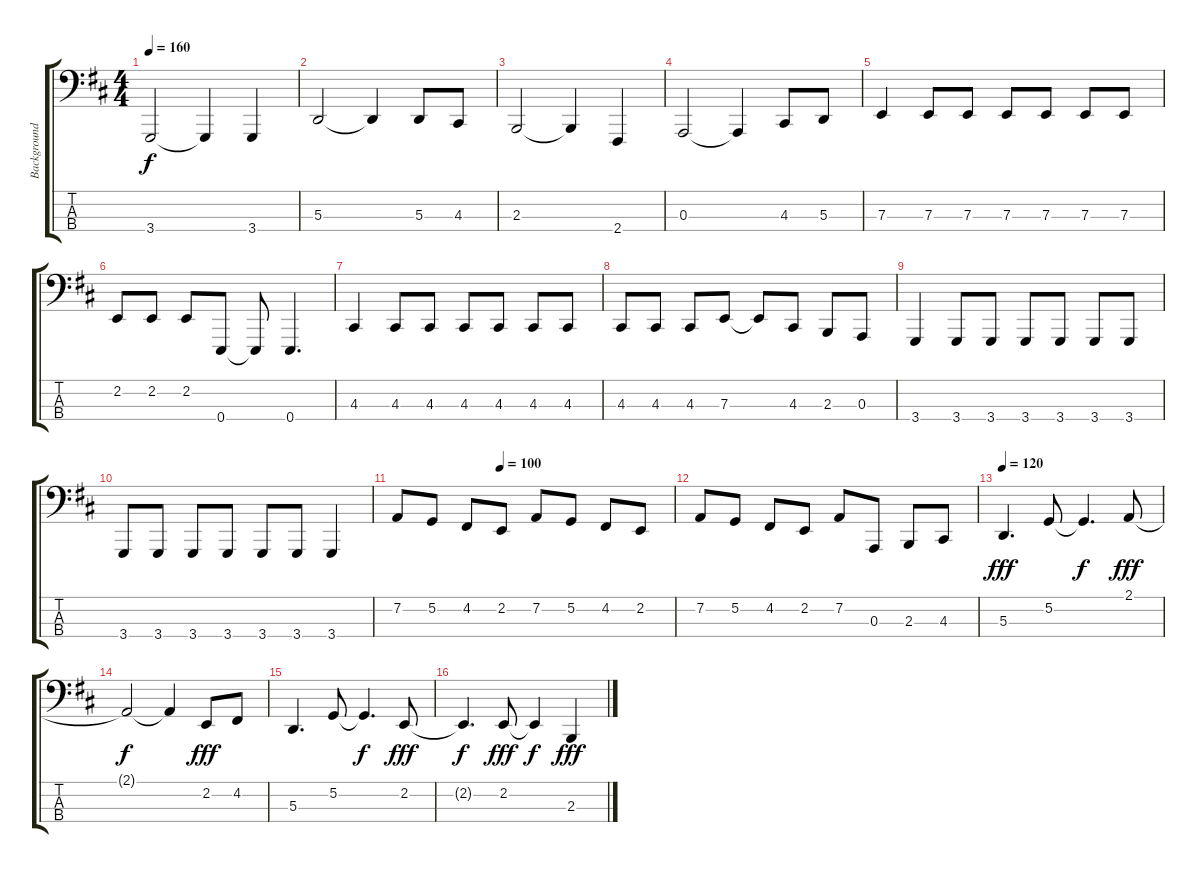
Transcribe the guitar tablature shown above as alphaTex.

\track ("Background Piano" "Background") {instrument acousticgrandpiano}
\staff {score tabs}
\tuning (G2 D2 A1 E1) {hide}
\ts (4 4)
\tempo 160
\clef f4
\ks d
3.4.2{dy f} 3.4{t}.4 3.4.4 |
5.3.2 5.3{t}.4 5.3.8 4.3.8 |
2.3.2 2.3{t}.4 2.4.4 |
0.3.2 0.3{t}.4 4.3.8 5.3.8 |
7.3.4 7.3.8 7.3.8 7.3.8 7.3.8 7.3.8 7.3.8 |
2.2.8 2.2.8 2.2.8 0.4.8 0.4{t}.8 0.4.4{d} |
4.3.4 4.3.8 4.3.8 4.3.8 4.3.8 4.3.8 4.3.8 |
4.3.8 4.3.8 4.3.8 7.3.8 7.3{t}.8 4.3.8 2.3.8 0.3.8 |
3.4.4 3.4.8 3.4.8 3.4.8 3.4.8 3.4.8 3.4.8 |
3.4.8 3.4.8 3.4.8 3.4.8 3.4.8 3.4.8 3.4.4 |
\tempo (100 0.375)
7.2.8 5.2.8 4.2.8 2.2.8 7.2.8 5.2.8 4.2.8 2.2.8 |
7.2.8 5.2.8 4.2.8 2.2.8 7.2.8 0.3.8 2.3.8 4.3.8 |
\tempo 120
5.3.4{d dy fff} 5.2.8 5.2{t}.4{d dy f} 2.1.8{dy fff} |
2.1{t}.2{dy f} 2.1{t}.4 2.2.8{dy fff} 4.2.8 |
5.3.4{d} 5.2.8 5.2{t}.4{d dy f} 2.2.8{dy fff} |
2.2{t}.4{d dy f} 2.2.8{dy fff} 2.2{t}.4{dy f} 2.3.4{dy fff}
